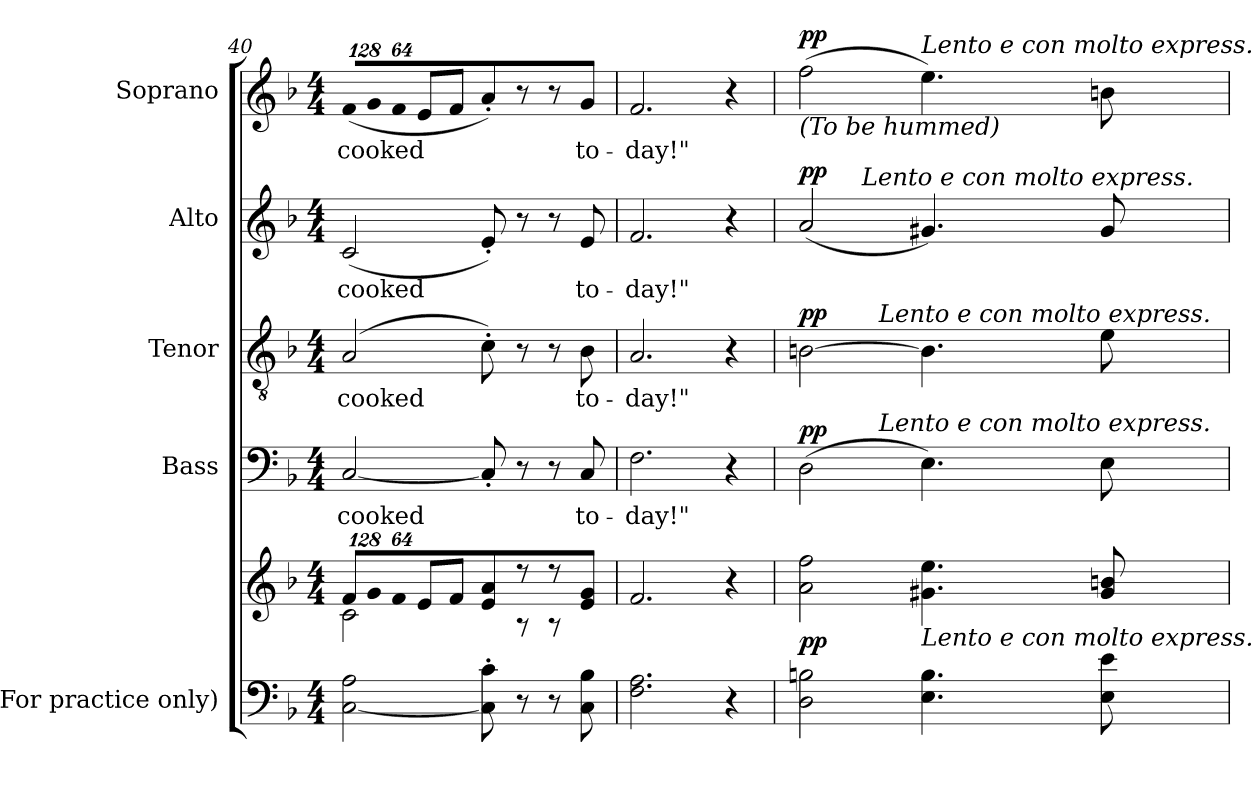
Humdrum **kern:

**kern	**kern	**dynam	**kern	**text	**dynam	**kern	**text	**dynam	**kern	**text	**dynam	**kern	**text	**dynam
*part5	*part5	*part5	*part4	*part4	*part4	*part3	*part3	*part3	*part2	*part2	*part2	*part1	*part1	*part1
*staff6	*staff5	*staff5/6	*staff4	*staff4	*staff4	*staff3	*staff3	*staff3	*staff2	*staff2	*staff2	*staff1	*staff1	*staff1
*I"(For  practice only)	*	*	*I"Bass	*	*	*I"Tenor	*	*	*I"Alto	*	*	*I"Soprano	*	*
*	*	*	*I'B.	*	*	*I'T.	*	*	*I'A.	*	*	*I'S.	*	*
*clefF4	*clefG2	*	*clefF4	*	*	*clefGv2	*	*	*clefG2	*	*	*clefG2	*	*
*	*	*	*	*	*	*ITrd7c12	*	*	*	*	*	*	*	*
*k[b-]	*k[b-]	*	*k[b-]	*	*	*k[b-]	*	*	*k[b-]	*	*	*k[b-]	*	*
*F:	*F:	*	*F:	*	*	*F:	*	*	*F:	*	*	*F:	*	*
*M4/4	*M4/4	*	*M4/4	*	*	*M4/4	*	*	*M4/4	*	*	*M4/4	*	*
*	*Xbrackettup	*	*	*	*	*	*	*	*	*	*	*	*	*
=40	=40	=40	=40	=40	=40	=40	=40	=40	=40	=40	=40	=40	=40	=40
!	!LO:N:vis=8	!	!	!	!	!	!	!	!	!	!	!	!	!
*	*^	*	*	*	*	*	*	*	*	*	*	*	*	*
!	!	!	!	!	!LO:LY:b:color=#000000	!	!	!	!	!	!	!	!	!	!
!	!	!	!	!	!	!	!	!LO:LY:b:color=#000000	!	!	!	!	!	!	!
!	!	!	!	!	!	!	!	!	!	!	!LO:LY:b:color=#000000	!	!	!	!
*	*	*	*	*	*	*	*	*	*	*	*	*	*Xbrackettup	*	*
!	!	!	!	!	!	!	!	!	!	!	!	!	!LO:N:vis=8	!	!
!	!	!	!	!	!	!	!	!	!	!	!	!	!	!LO:LY:b:color=#000000	!
[2Ci\ 2Ai	1024%85fi/L	2ci\	.	[2Ci/	cooked	.	(2AAi/	cooked	.	(2ci/	cooked	.	(1024%85fi/L	cooked	.
!	!LO:N:vis=8	!	!	!	!	!	!	!	!	!	!	!	!LO:N:vis=8	!	!
.	1024%85gi/	.	.	.	.	.	.	.	.	.	.	.	1024%85gi/	.	.
!	!LO:N:vis=8	!	!	!	!	!	!	!	!	!	!	!	!LO:N:vis=8	!	!
.	512%43fi/J	.	.	.	.	.	.	.	.	.	.	.	512%43fi/J	.	.
.	8ei/L	.	.	.	.	.	.	.	.	.	.	.	8ei/L	.	.
.	8fi/J	.	.	.	.	.	.	.	.	.	.	.	8fi/J	.	.
8Ci\]' 8ci'	8ei/ 8ai	8ryy	.	8C'i/]	.	.	8C'i\)	.	.	8e'i/)	.	.	8a'i/)	.	.
8r	8r	8r	.	8r	.	.	8r	.	.	8r	.	.	8r	.	.
8r	8r	8r	.	8r	.	.	8r	.	.	8r	.	.	8r	.	.
!	!	!	!	!	!LO:LY:b:color=#000000	!	!	!	!	!	!	!	!	!	!
!	!	!	!	!	!	!	!	!LO:LY:b:color=#000000	!	!	!	!	!	!	!
!	!	!	!	!	!	!	!	!	!	!	!LO:LY:b:color=#000000	!	!	!	!
!	!	!	!	!	!	!	!	!	!	!	!	!	!	!LO:LY:b:color=#000000	!
8Ci\ 8B-i	8ei/ 8gi	8ryy	.	8Ci/	to-	.	8BB-i\	to-	.	8ei/	to-	.	8gi/	to-	.
*	*v	*v	*	*	*	*	*	*	*	*	*	*	*	*	*
=41	=41	=41	=41	=41	=41	=41	=41	=41	=41	=41	=41	=41	=41	=41
*	*^	*	*	*	*	*	*	*	*	*	*	*	*	*
!	!	!	!	!	!LO:LY:b:color=#000000	!	!	!	!	!	!	!	!	!	!
*	*v	*v	*	*	*	*	*	*	*	*	*	*	*	*	*
*	*^	*	*	*	*	*	*	*	*	*	*	*	*	*
!	!	!	!	!	!	!	!	!LO:LY:b:color=#000000	!	!	!	!	!	!	!
*	*v	*v	*	*	*	*	*	*	*	*	*	*	*	*	*
*	*^	*	*	*	*	*	*	*	*	*	*	*	*	*
!	!	!	!	!	!	!	!	!	!	!	!LO:LY:b:color=#000000	!	!	!	!
*	*v	*v	*	*	*	*	*	*	*	*	*	*	*	*	*
*	*^	*	*	*	*	*	*	*	*	*	*	*	*	*
!	!	!	!	!	!	!	!	!	!	!	!	!	!	!LO:LY:b:color=#000000	!
*	*v	*v	*	*	*	*	*	*	*	*	*	*	*	*	*
2.Fi\ 2.Ai	2.fi/	.	2.Fi\	-day!"	.	2.AAi/	-day!"	.	2.fi/	-day!"	.	2.fi/	-day!"	.
4r	4r	.	4r	.	.	4r	.	.	4r	.	.	4r	.	.
!!LO:PB:g=z
=42	=42	=42	=42	=42	=42	=42	=42	=42	=42	=42	=42	=42	=42	=42
!	!	!	!	!	!	!	!	!	!	!	!	!LO:TX:b:i:t=(To be hummed)	!	!
!	!	!	!	!	!	!	!	!	!LO:TX:b:i:t=(To be hummed)	!	!	!	!	!
!	!	!	!	!	!	!LO:TX:b:i:t=(To be hummed)	!	!	!	!	!	!	!	!
!	!	!	!LO:TX:b:i:t=(To be hummed)	!	!	!	!	!	!	!	!	!	!	!
*	*	*	*^	*	*	*^	*	*	*^	*	*	*	*	*
2Di\ 2Bni	2ai\ 2ffi	pp	(2Di\	4ryy	.	pp	[2BBni\	4ryy	.	pp	(2ai/	4ryy	.	pp	(2ffi\	.	pp
.	.	.	.	32ryy	.	.	.	32ryy	.	.	.	64...ryy	.	.	.	.	.
!	!	!	!	!	!	!	!	!	!	!	!	!LO:TX:a:i:t=Lento e con molto express.	!	!	!	!	!
.	.	.	.	.	.	.	.	.	.	.	.	2ryy	.	.	.	.	.
.	.	.	.	64ryy	.	.	.	64ryy	.	.	.	.	.	.	.	.	.
.	.	.	.	256..ryy	.	.	.	256..ryy	.	.	.	.	.	.	.	.	.
!	!	!	!	!	!	!	!	!LO:TX:a:i:t=Lento e con molto express.	!	!	!	!	!	!	!	!	!
!	!	!	!	!LO:TX:a:i:t=Lento e con molto express.	!	!	!	!	!	!	!	!	!	!	!	!	!
.	.	.	.	2ryy	.	.	.	2ryy	.	.	.	.	.	.	.	.	.
!	!	!	!	!	!	!	!	!	!	!	!	!	!	!	!LO:TX:a:i:t=Lento e con molto express.	!	!
!LO:TX:a:i:t=Lento e con molto express.	!	!	!	!	!	!	!	!	!	!	!	!	!	!	!	!	!
4.Ei\ 4.Bi	4.g#Xi\ 4.eei	.	4.Ei\)	.	.	.	4.BBi\]	.	.	.	4.g#Xi/)	.	.	.	4.eei\)	.	.
.	.	.	.	.	.	.	.	.	.	.	.	8ryy	.	.	.	.	.
.	.	.	.	8ryy	.	.	.	8ryy	.	.	.	.	.	.	.	.	.
8Ei\ 8ei	8g#i/ 8bni	.	8Ei\	.	.	.	8Ei\	.	.	.	8g#i/	.	.	.	8bni\	.	.
.	.	.	.	.	.	.	.	.	.	.	.	16ryy	.	.	.	.	.
.	.	.	.	16ryy	.	.	.	16ryy	.	.	.	.	.	.	.	.	.
.	.	.	.	.	.	.	.	.	.	.	.	32ryy	.	.	.	.	.
.	.	.	.	128ryy	.	.	.	128ryy	.	.	.	.	.	.	.	.	.
.	.	.	.	.	.	.	.	.	.	.	.	512ryy	.	.	.	.	.
.	.	.	.	1024ryy	.	.	.	1024ryy	.	.	.	.	.	.	.	.	.
*	*	*	*v	*v	*	*	*	*	*	*	*v	*v	*	*	*	*	*
*	*	*	*	*	*	*v	*v	*	*	*	*	*	*	*	*
=	=	=	=	=	=	=	=	=	=	=	=	=	=	=
*-	*-	*-	*-	*-	*-	*-	*-	*-	*-	*-	*-	*-	*-	*-
